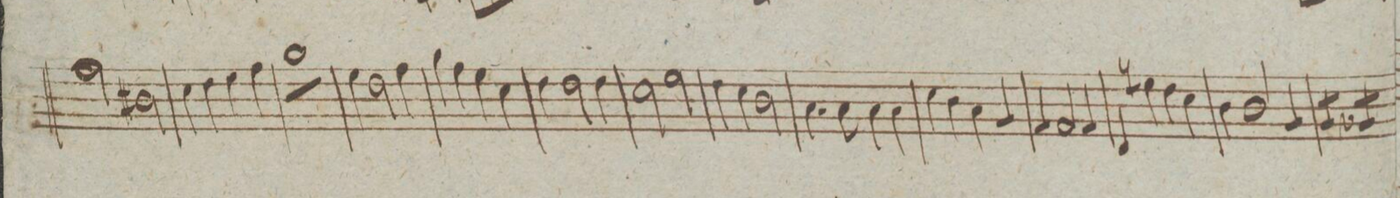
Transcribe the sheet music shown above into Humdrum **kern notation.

**kern	**dynam
*I"Alto Viola.	*
*clefC3	*
*k[]	*
*met(c|)	*
*M2/2	*
2g\	.
2c#X\	.
=181	=181
4d\	.
4e\	.
4f\	.
4g\	.
=182	=182
*tremolo	*
8a\L	.
8a\	.
8a\	.
8a\	.
8a\	.
8a\	.
8a\	.
8a\J	.
*Xtremolo	*
=183	=183
4f\	.
2e\	.
4g\	.
=184	=184
4a\	.
4g\	.
4f\	.
4d\	.
=185	=185
4e\	.
2e\	.
4e\	.
=186	=186
2d\	.
2f\	.
=187	=187
4e\	.
4d\	.
2c\	.
=188	=188
4.B\	.
8B\	.
4B\	.
4B\	.
=189	=189
4d\	.
4c\	.
4B\	.
4A/	.
=190	=190
4G/	.
2G/	.
4G/	.
=191	=191
4E/	.
4fn\	.
4e\	.
4d\	.
=192	=192
4c\	.
2c/	.
4A/	.
=193	=193
*tremolo	*
8A/L	.
8A/J	.
8A-X/L	.
8A-X/J	.
*-	*-
